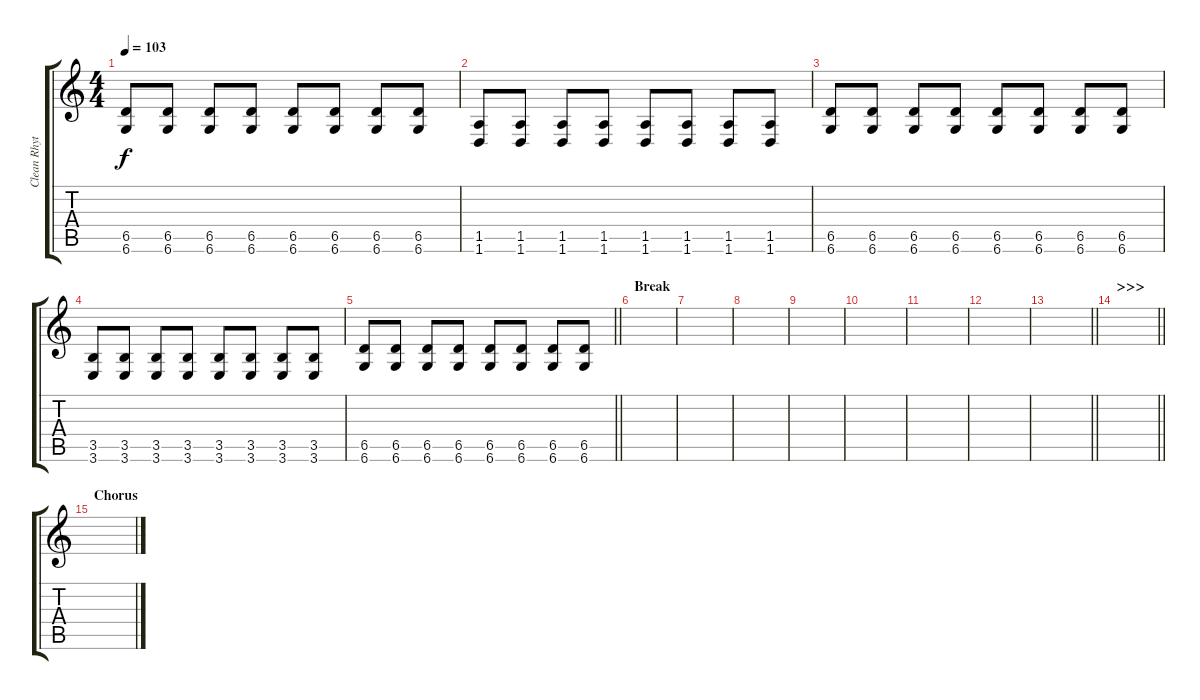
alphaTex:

\track ("Clean Rhytm Guitar [R]" "Clean Rhyt") {instrument electricguitarclean}
\staff {score tabs}
\tuning (Eb4 Bb3 Gb3 Db3 Ab2 Db2) {hide}
\ts (4 4)
\tempo 103
\clef g2
\ks c
(6.5 6.6).8{dy f} (6.5 6.6).8 (6.5 6.6).8 (6.5 6.6).8 (6.5 6.6).8 (6.5 6.6).8 (6.5 6.6).8 (6.5 6.6).8 |
(1.5 1.6).8 (1.5 1.6).8 (1.5 1.6).8 (1.5 1.6).8 (1.5 1.6).8 (1.5 1.6).8 (1.5 1.6).8 (1.5 1.6).8 |
(6.5 6.6).8 (6.5 6.6).8 (6.5 6.6).8 (6.5 6.6).8 (6.5 6.6).8 (6.5 6.6).8 (6.5 6.6).8 (6.5 6.6).8 |
(3.5 3.6).8 (3.5 3.6).8 (3.5 3.6).8 (3.5 3.6).8 (3.5 3.6).8 (3.5 3.6).8 (3.5 3.6).8 (3.5 3.6).8 |
\barLineRight lightlight
(6.5 6.6).8 (6.5 6.6).8 (6.5 6.6).8 (6.5 6.6).8 (6.5 6.6).8 (6.5 6.6).8 (6.5 6.6).8 (6.5 6.6).8 |
\section ("" "Break")
|
|
|
|
|
|
|
\barLineRight lightlight
|
\section ("" ">>>")
\barLineRight lightlight
|
\section ("" "Chorus")
